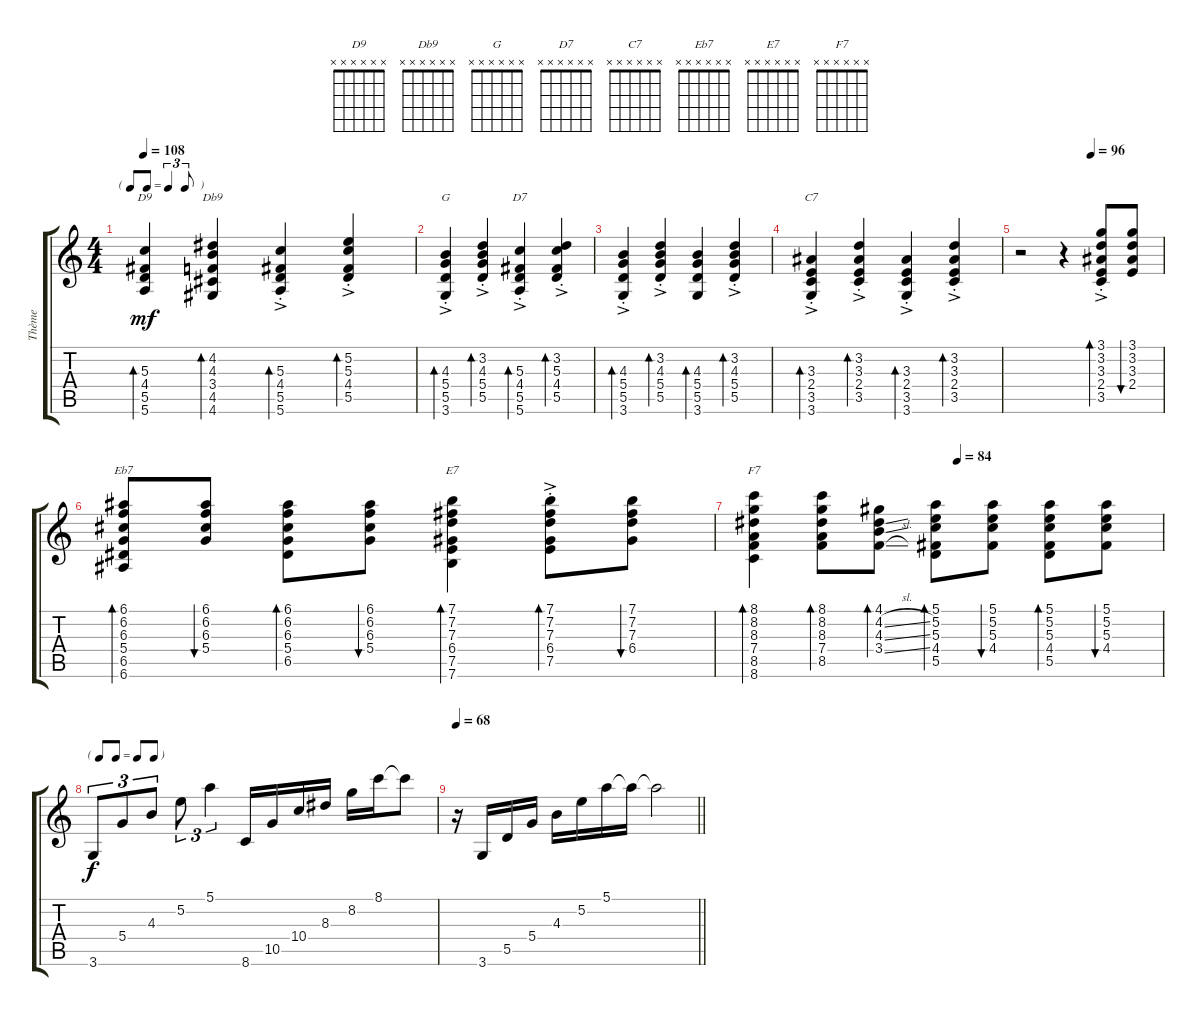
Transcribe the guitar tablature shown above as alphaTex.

\track ("Thème" "Thème") {instrument acousticguitarsteel}
\staff {score tabs}
\tuning (E4 B3 G3 D3 A2 E2) {hide}
\chord ("D9" x x x x x x)
\chord ("Db9" x x x x x x)
\chord ("G" x x x x x x)
\chord ("D7" x x x x x x)
\chord ("C7" x x x x x x)
\chord ("Eb7" x x x x x x)
\chord ("E7" x x x x x x)
\chord ("F7" x x x x x x)
\ts (4 4)
\tf triplet8th
\tempo 108
\clef g2
\ks c
(5.3 4.4 5.5 5.6).4{bd 60 ch "D9" dy mf} (4.2 4.3 3.4 4.5 4.6).4{bd 60 ch "Db9"} (5.3{ac st} 4.4{ac st} 5.5 5.6).4{bd 60} (5.2{ac st} 5.3{ac st} 4.4{ac st} 5.5).4{bd 60} |
(4.3{ac st} 5.4 5.5 3.6).4{bd 60 ch "G"} (3.2 4.3{ac st} 5.4{ac st} 5.5).4{bd 60} (5.3 4.4 5.5 5.6{ac st}).4{bd 60 ch "D7"} (3.2 5.3{ac st} 4.4{ac st} 5.5).4{bd 60} |
(4.3{ac st} 5.4 5.5 3.6).4{bd 60} (3.2 4.3{ac st} 5.4{ac st} 5.5).4{bd 60} (4.3 5.4 5.5 3.6).4{bd 60} (3.2 4.3{ac st} 5.4{ac st} 5.5).4{bd 60} |
(3.3 2.4 3.5 3.6{ac st}).4{bd 60 ch "C7"} (3.2 3.3{ac st} 2.4{ac st} 3.5).4{bd 60} (3.3 2.4 3.5 3.6{ac st}).4{bd 60} (3.2 3.3{ac st} 2.4{ac st} 3.5).4{bd 60} |
\tempo (96 0.5)
r.2 r.4 (3.1{ac st} 3.2{ac st} 3.3{ac st} 2.4{ac st} 3.5{ac st}).8{bd 60} (3.1 3.2 3.3 2.4).8{bu 30} |
(6.1 6.2 6.3 5.4 6.5 6.6).8{bd 60 ch "Eb7"} (6.1 6.2 6.3 5.4).8{bu 30} (6.1 6.2 6.3 5.4 6.5).8{bd 60} (6.1 6.2 6.3 5.4).8{bu 30} (7.1 7.2 7.3 6.4 7.5 7.6).4{bd 60 ch "E7"} (7.1{ac st} 7.2{ac st} 7.3{ac st} 6.4{ac st} 7.5{ac st}).8{bd 60} (7.1 7.2 7.3 6.4).8{bu 30} |
\tempo (84 0.5)
(8.1 8.2 8.3 7.4 8.5 8.6).4{bd 60 ch "F7"} (8.1 8.2 8.3 7.4 8.5).8{bd 60} (4.1 4.2{sl} 4.3{sl} 3.4{sl}).8{bd 30} (5.1 5.2 5.3 4.4 5.5).8{bd 60} (5.1 5.2 5.3 4.4).8{bu 30} (5.1 5.2 5.3 4.4 5.5).8{bd 60} (5.1 5.2 5.3 4.4).8{bu 30} |
\tf none
3.6.8{tu (3 2) dy f} 5.4.8{tu (3 2)} 4.3.8{tu (3 2)} 5.2.8{tu (3 2)} 5.1.4{tu (3 2)} 8.6.16 10.5.16 10.4.16 8.3.16 8.2.16 8.1.16 8.1{t}.8 |
\tempo 68
\barLineRight lightlight
r.16 3.6.16 5.5.16 5.4.16 4.3.16 5.2.16 5.1.16 5.1{t}.16 5.1{t}.2
